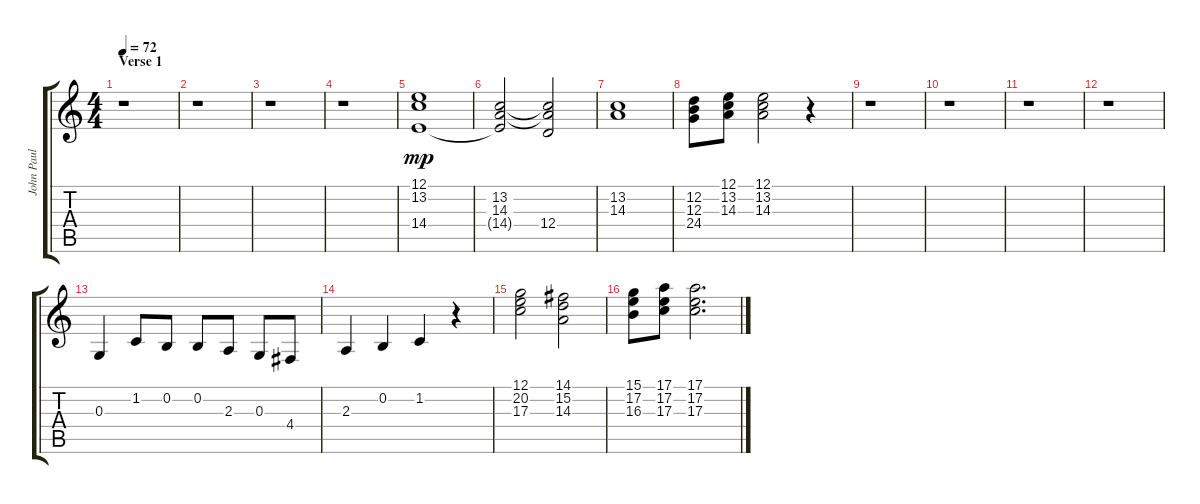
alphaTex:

\track ("John Paul Jones - Recorder 1" "John Paul ") {instrument recorder}
\staff {score tabs}
\tuning (E4 B3 G3 D3 A2 E2) {hide}
\ts (4 4)
\section ("" "Verse 1")
\tempo 72
\clef g2
\ks c
r.1{dy mp} |
r.1 |
r.1 |
r.1 |
(12.1 13.2 14.4).1 |
(13.2 14.3 14.4{t}).2 (13.2{t} 14.3{t} 12.4).2 |
(13.2 14.3).1 |
(12.2 12.3 24.4).8 (12.1 13.2 14.3).8 (12.1 13.2 14.3).2 r.4 |
r.1 |
r.1 |
r.1 |
r.1 |
0.3.4 1.2.8 0.2.8 0.2.8 2.3.8 0.3.8 4.4.8 |
2.3.4 0.2.4 1.2.4 r.4 |
(12.1 20.2 17.3).2 (14.1 15.2 14.3).2 |
(15.1 17.2 16.3).8 (17.1 17.2 17.3).8 (17.1 17.2 17.3).2{d}
